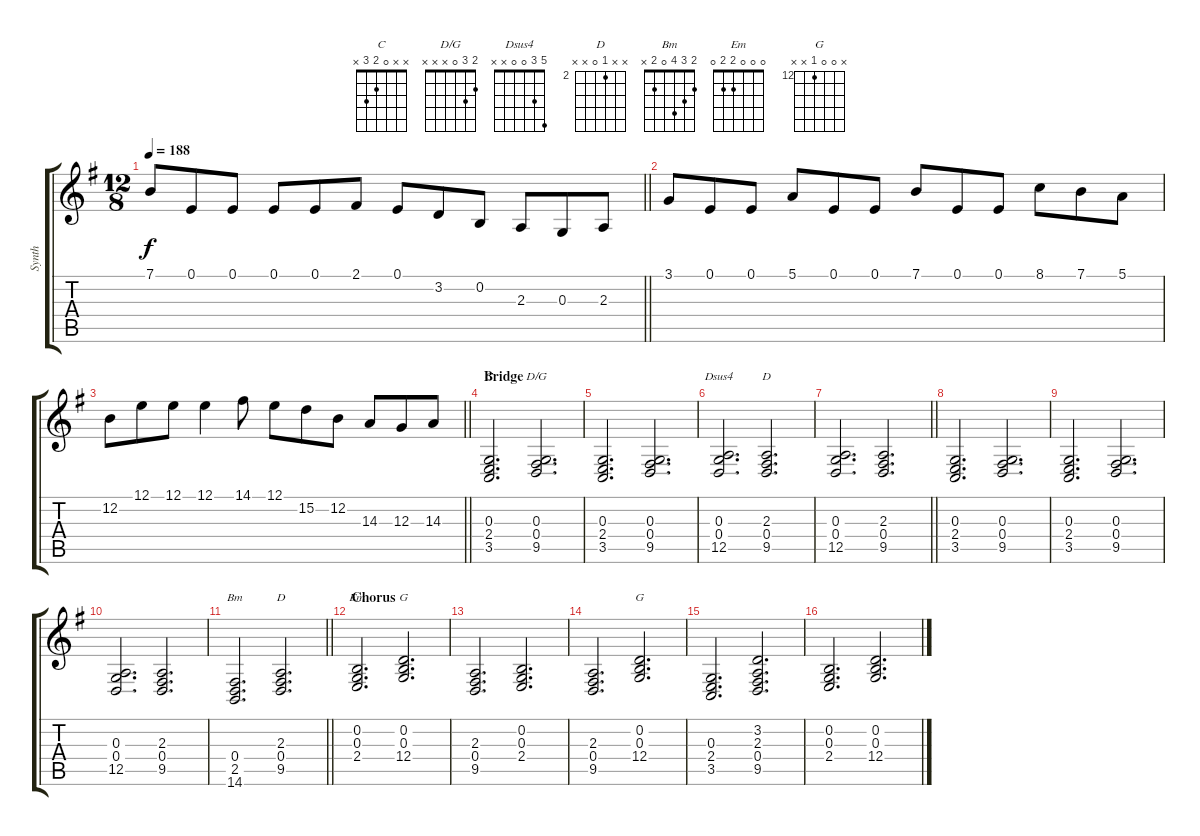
\track ("Synth" "Synth") {instrument lead2sawtooth}
\staff {score tabs}
\tuning (E4 B3 G3 D3 A2 E2) {hide}
\chord ("C" x x 0 2 3 x)
\chord ("D/G" 2 3 0 x x x)
\chord ("Dsus4" 5 3 0 0 x x)
\chord ("D" x 3 2 0 x x)
\chord ("Bm" 2 3 4 0 2 x)
\chord ("D" x x 2 0 x x) {firstfret 2}
\chord ("Em" 0 0 0 2 2 0)
\chord ("G" 3 0 0 0 2 3)
\chord ("G" x 0 0 12 x x) {firstfret 12}
\ts (12 8)
\tempo 188
\clef g2
\barLineRight lightlight
\ks g
7.1.8{dy f} 0.1.8 0.1.8 0.1.8 0.1.8 2.1.8 0.1.8 3.2.8 0.2.8 2.3.8 0.3.8 2.3.8 |
3.1.8 0.1.8 0.1.8 5.1.8 0.1.8 0.1.8 7.1.8 0.1.8 0.1.8 8.1.8 7.1.8 5.1.8 |
\barLineRight lightlight
12.2.8 12.1.8 12.1.8 12.1.4 14.1.8 12.1.8 15.2.8 12.2.8 14.3.8 12.3.8 14.3.8 |
\section ("" "Bridge")
(0.3 2.4 3.5).2{d ch "C"} (0.3 0.4 9.5).2{d ch "D/G"} |
(0.3 2.4 3.5).2{d} (0.3 0.4 9.5).2{d} |
(0.3 0.4 12.5).2{d ch "Dsus4"} (2.3 0.4 9.5).2{d ch "D"} |
\barLineRight lightlight
(0.3 0.4 12.5).2{d} (2.3 0.4 9.5).2{d} |
(0.3 2.4 3.5).2{d} (0.3 0.4 9.5).2{d} |
(0.3 2.4 3.5).2{d} (0.3 0.4 9.5).2{d} |
(0.3 0.4 12.5).2{d} (2.3 0.4 9.5).2{d} |
\barLineRight lightlight
(0.4 2.5 14.6).2{d ch "Bm"} (2.3 0.4 9.5).2{d ch "D"} |
\section ("" "Chorus")
(0.2 0.3 2.4).2{d ch "Em"} (0.2 0.3 12.4).2{d ch "G"} |
(2.3 0.4 9.5).2{d} (0.2 0.3 2.4).2{d} |
(2.3 0.4 9.5).2{d} (0.2 0.3 12.4).2{d ch "G"} |
(0.3 2.4 3.5).2{d} (3.2 2.3 0.4 9.5).2{d} |
(0.2 0.3 2.4).2{d} (0.2 0.3 12.4).2{d}
